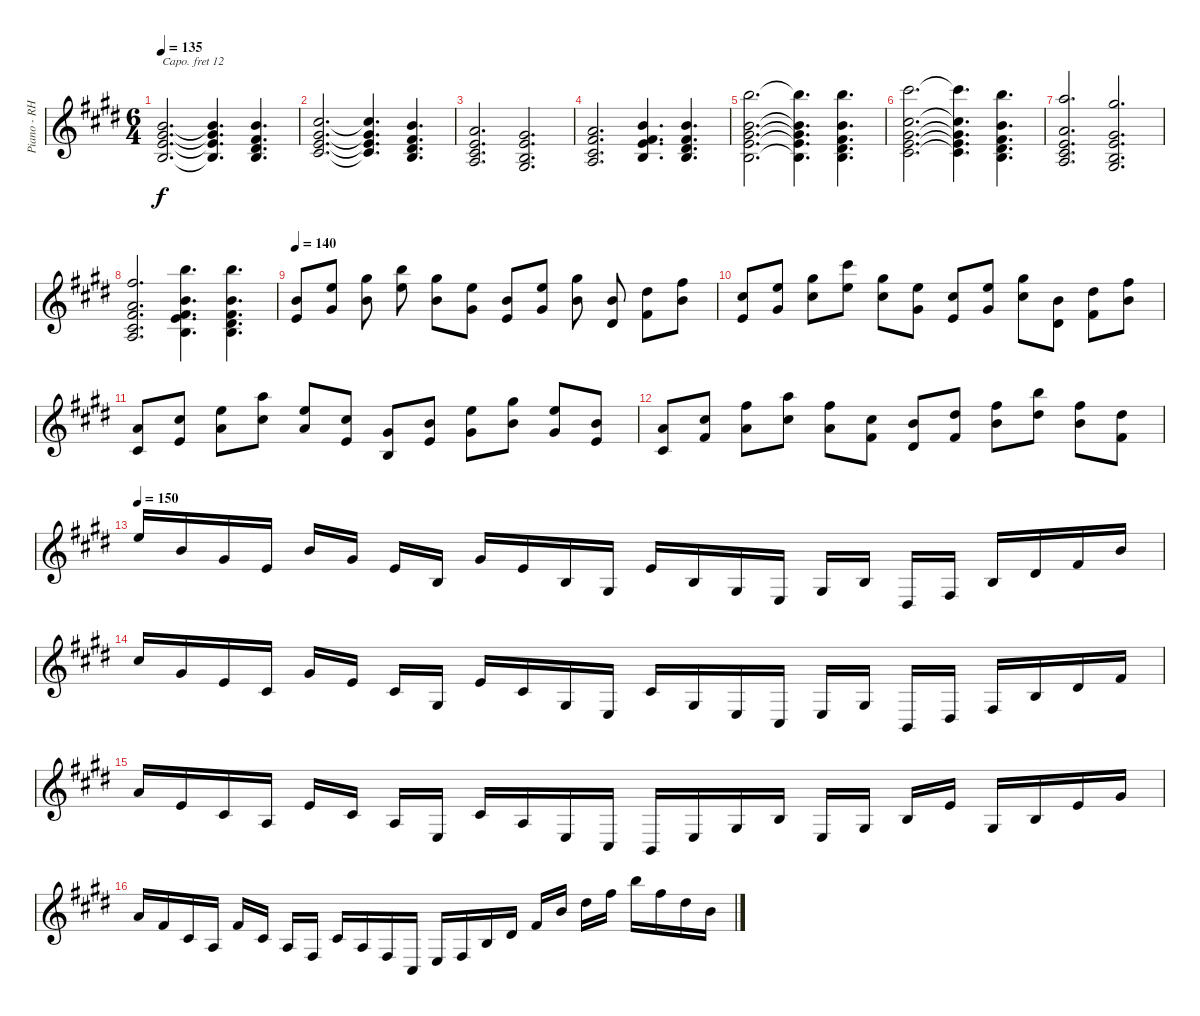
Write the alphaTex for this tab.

\track ("Piano - RH" "Piano - RH") {instrument acousticgrandpiano}
\staff {score}
\capo 12
\tuning (E3 B2 G2 D2 A1 E1 B1) {hide}
\ts (6 4)
\tempo 135
\clef g2
\ks e
(7.1 9.2 9.3 9.4).2{d dy f instrument acousticgrandpiano} (7.1{t} 9.2{t} 9.3{t} 9.4{t}).4{d} (7.1 7.2 8.3 9.4).4{d} |
(9.1 9.2 9.3 11.4).2{d} (9.1{t} 9.2{t} 9.3{t} 11.4{t}).4{d} (7.1 7.2 8.3 9.4).4{d} |
(5.1 5.2 6.3 7.4).2{d} (4.1 5.2 4.3 6.4).2{d} |
(5.1 7.2 6.3 7.4).2{d} (7.1 7.2 9.3 9.4).4{d} (7.1 7.2 8.3 9.4).4{d} |
(19.1 0.2 16.3 18.4 17.7).2{d} (19.1{t} 0.2{t} 16.3{t} 18.4{t} 17.7{t}).4{d} (19.1 16.3 16.4 18.5 19.6).4{d} |
(21.1 18.3 18.4 19.5 21.6).2{d bd 240} (21.1{t} 18.3{t} 18.4{t} 19.5{t} 21.6{t}).4{d} (19.1 16.3 18.5 19.6 19.7).4{d} |
(17.1 19.4 16.5 17.6 17.7).2{d} (16.1 0.2 18.4 16.6 17.7).2{d} |
(14.1 14.3 16.4 16.5 17.6).2{d} (19.1 16.3 16.4 19.6 17.7).4{d} (19.1 16.3 16.4 19.6 16.7).4{d} |
\tempo 140
(16.3 17.7).8 (17.2 18.4).8 (16.1 16.3).8{beam split} (19.1 17.2).8 (16.1 16.3).8 (17.2 18.4).8 (16.3 17.7).8 (17.2 18.4).8 (16.1 16.3).8{beam split} (16.3 16.7).8 (16.2 16.4).8 (14.1 16.3).8 |
(14.2 14.4).8 (12.1 13.3).8 (16.1 14.2).8 (21.1 21.3).8 (16.1 18.3).8 (17.2 18.4).8 (18.3 17.7).8 (17.2 18.4).8 (16.1 18.3).8 (16.3 16.7).8 (16.2 16.4).8 (14.1 16.3).8 |
(14.3 14.7).8 (14.2 14.4).8 (12.1 14.3).8 (17.1 18.3).8 (17.2 19.4).8 (18.3 17.7).8 (18.4 19.6).8 (16.3 17.7).8 (17.2 18.4).8 (16.1 16.3).8 (17.2 18.4).8 (16.3 17.7).8 |
(14.3 14.7).8 (14.2 16.4).8 (14.1 14.3).8 (17.1 18.3).8 (14.1 14.3).8 (14.2 16.4).8 (16.3 16.7).8 (16.2 16.4).8 (14.1 16.3).8 (19.1 20.3).8 (19.2 21.4).8 (20.3 19.7).8 |
\tempo 150
21.3.16 21.4.16 21.7.16 19.5.16 21.4.16 21.7.16{beam split} 19.5.16 19.6.16 18.4.16 19.5.16 19.6.16 16.6.16 17.7.16 14.5.16 16.6.16 12.6.16 11.5.16 12.7.16{beam split} 11.6.16 9.5.16 9.4.16 8.3.16 7.2.16 7.1.16 |
9.1.16 9.2.16 9.3.16 6.3.16 4.1.16 5.2.16{beam split} 6.3.16 6.4.16 5.2.16 6.3.16 6.4.16 5.7.16 6.3.16 6.4.16 5.7.16 4.5.16 5.7.16 6.4.16{beam split} 0.7.16 6.5.16 4.4.16 0.2.16 4.2.16 2.1.16 |
5.1.16 0.1.16 2.2.16 2.3.16 0.1.16 2.2.16{beam split} 2.3.16 2.4.16 2.2.16 2.3.16 2.4.16 2.7.16 2.5.16 2.4.16 1.3.16 0.2.16 2.4.16 1.3.16{beam split} 0.2.16 0.1.16 1.3.16 0.2.16 0.1.16 4.1.16 |
5.1.16 2.1.16 2.2.16 2.3.16 2.1.16 2.2.16{beam split} 2.3.16 4.4.16 2.2.16 2.3.16 4.4.16 4.5.16 5.7.16 4.4.16 4.3.16 4.2.16 2.1.16 7.1.16{beam split} 11.1.16 14.1.16 19.1.16 19.2.16 20.3.16 21.4.16
